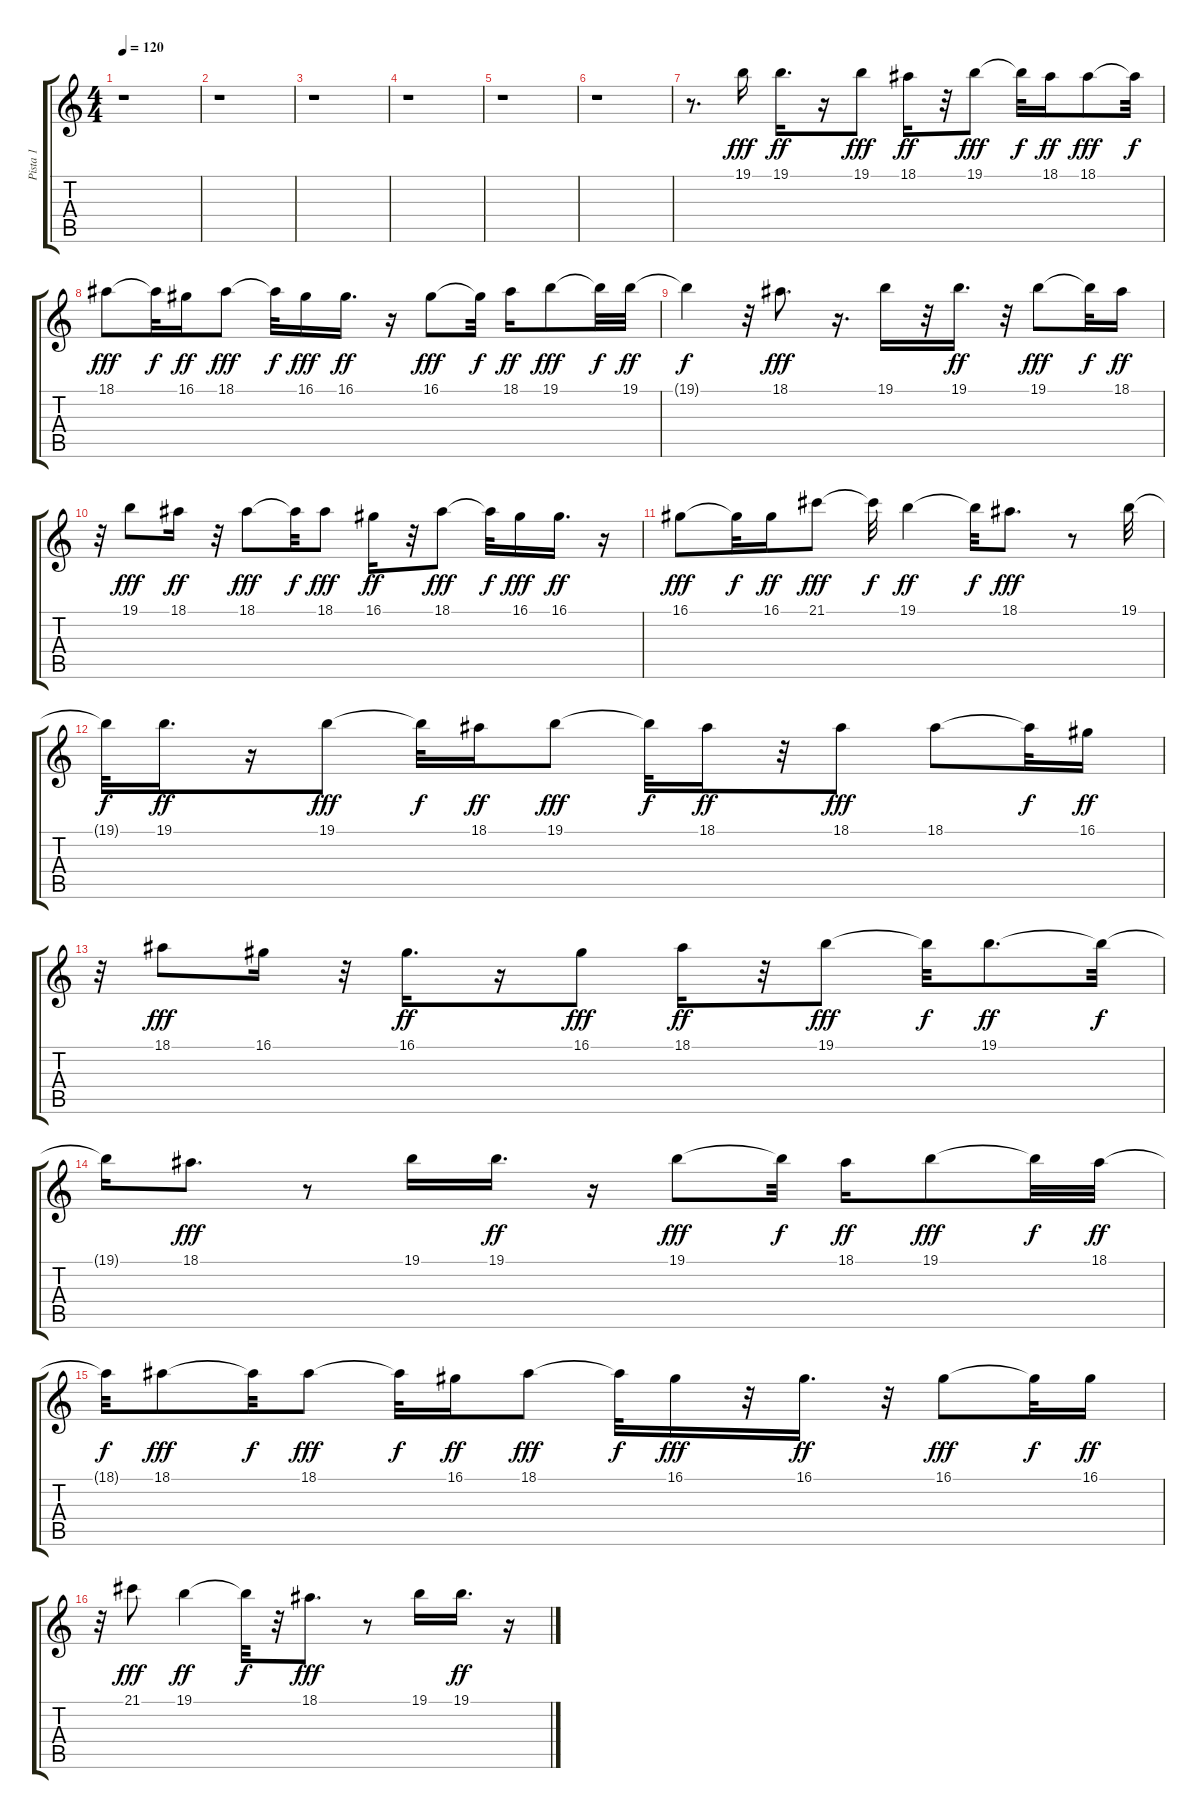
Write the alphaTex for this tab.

\track ("Pista 1" "Pista 1") {instrument panflute}
\staff {score tabs}
\tuning (E4 B3 G3 D3 A2 E2) {hide}
\ts (4 4)
\tempo 120
\clef g2
\ks c
r.1{dy f} |
r.1 |
r.1 |
r.1 |
r.1 |
r.1 |
r.8{d} 19.1.16{dy fff} 19.1.16{d dy ff} r.16 19.1.8{dy fff} 18.1.16{dy ff} r.32 19.1.8{dy fff} 19.1{t}.32{dy f} 18.1.16{dy ff} 18.1.8{dy fff} 18.1{t}.32{dy f} |
18.1.8{dy fff} 18.1{t}.32{dy f} 16.1.16{dy ff} 18.1.8{dy fff} 18.1{t}.32{dy f} 16.1.16{dy fff} 16.1.16{d dy ff} r.16 16.1.8{dy fff} 16.1{t}.32{dy f} 18.1.16{dy ff} 19.1.8{dy fff} 19.1{t}.32{dy f} 19.1.32{dy ff} |
19.1{t}.4{dy f} r.32 18.1.8{d dy fff} r.16{d} 19.1.16 r.32 19.1.16{d dy ff} r.32 19.1.8{dy fff} 19.1{t}.32{dy f} 18.1.16{dy ff} |
r.32 19.1.8{dy fff} 18.1.16{dy ff} r.32 18.1.8{dy fff} 18.1{t}.32{dy f} 18.1.8{dy fff} 16.1.16{dy ff} r.32 18.1.8{dy fff} 18.1{t}.32{dy f} 16.1.16{dy fff} 16.1.16{d dy ff} r.16 |
16.1.8{dy fff} 16.1{t}.32{dy f} 16.1.16{dy ff} 21.1.8{dy fff} 21.1{t}.32{dy f} 19.1.4{dy ff} 19.1{t}.32{dy f} 18.1.8{d dy fff} r.8 19.1.32 |
19.1{t}.32{dy f} 19.1.16{d dy ff} r.16 19.1.8{dy fff} 19.1{t}.32{dy f} 18.1.16{dy ff} 19.1.8{dy fff} 19.1{t}.32{dy f} 18.1.16{dy ff} r.32 18.1.8{dy fff} 18.1.8 18.1{t}.32{dy f} 16.1.16{dy ff} |
r.32 18.1.8{dy fff} 16.1.16 r.32 16.1.16{d dy ff} r.16 16.1.8{dy fff} 18.1.16{dy ff} r.32 19.1.8{dy fff} 19.1{t}.32{dy f} 19.1.8{d dy ff} 19.1{t}.32{dy f} |
19.1{t}.16 18.1.8{d dy fff} r.8 19.1.16 19.1.16{d dy ff} r.16 19.1.8{dy fff} 19.1{t}.32{dy f} 18.1.16{dy ff} 19.1.8{dy fff} 19.1{t}.32{dy f} 18.1.32{dy ff} |
18.1{t}.32{dy f} 18.1.8{dy fff} 18.1{t}.32{dy f} 18.1.8{dy fff} 18.1{t}.32{dy f} 16.1.16{dy ff} 18.1.8{dy fff} 18.1{t}.32{dy f} 16.1.16{dy fff} r.32 16.1.16{d dy ff} r.32 16.1.8{dy fff} 16.1{t}.32{dy f} 16.1.16{dy ff} |
r.32 21.1.8{dy fff} 19.1.4{dy ff} 19.1{t}.32{dy f} r.32 18.1.8{d dy fff} r.8 19.1.16 19.1.16{d dy ff} r.16
